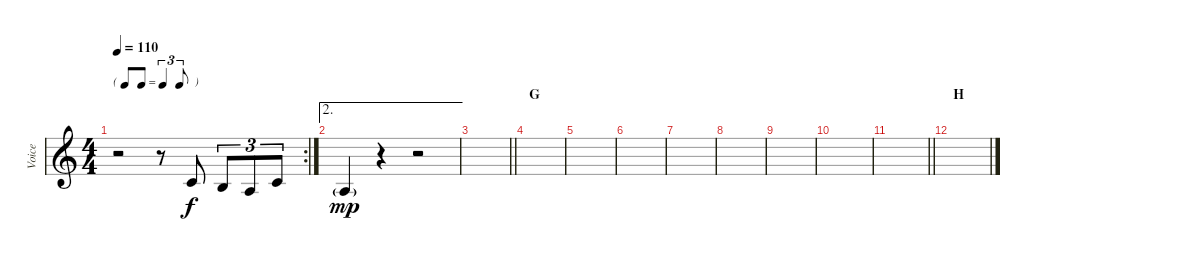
\track ("Voice" "Voice") {instrument altosax}
\staff {score}
\tuning (E4 B3 G3 D3 A2 E2) {hide}
\rc 2
\ts (4 4)
\tf triplet8th
\tempo 110
\clef g2
\ks c
r.2{dy f} r.8 1.2.8 0.2.8{tu (3 2)} 2.3.8{tu (3 2)} 1.2.8{tu (3 2)} |
\ae 2
2.3{g}.4{dy mp} r.4 r.2 |
\barLineRight lightlight
|
\section ("" "G")
|
|
|
|
|
|
|
\barLineRight lightlight
|
\section ("" "H")
